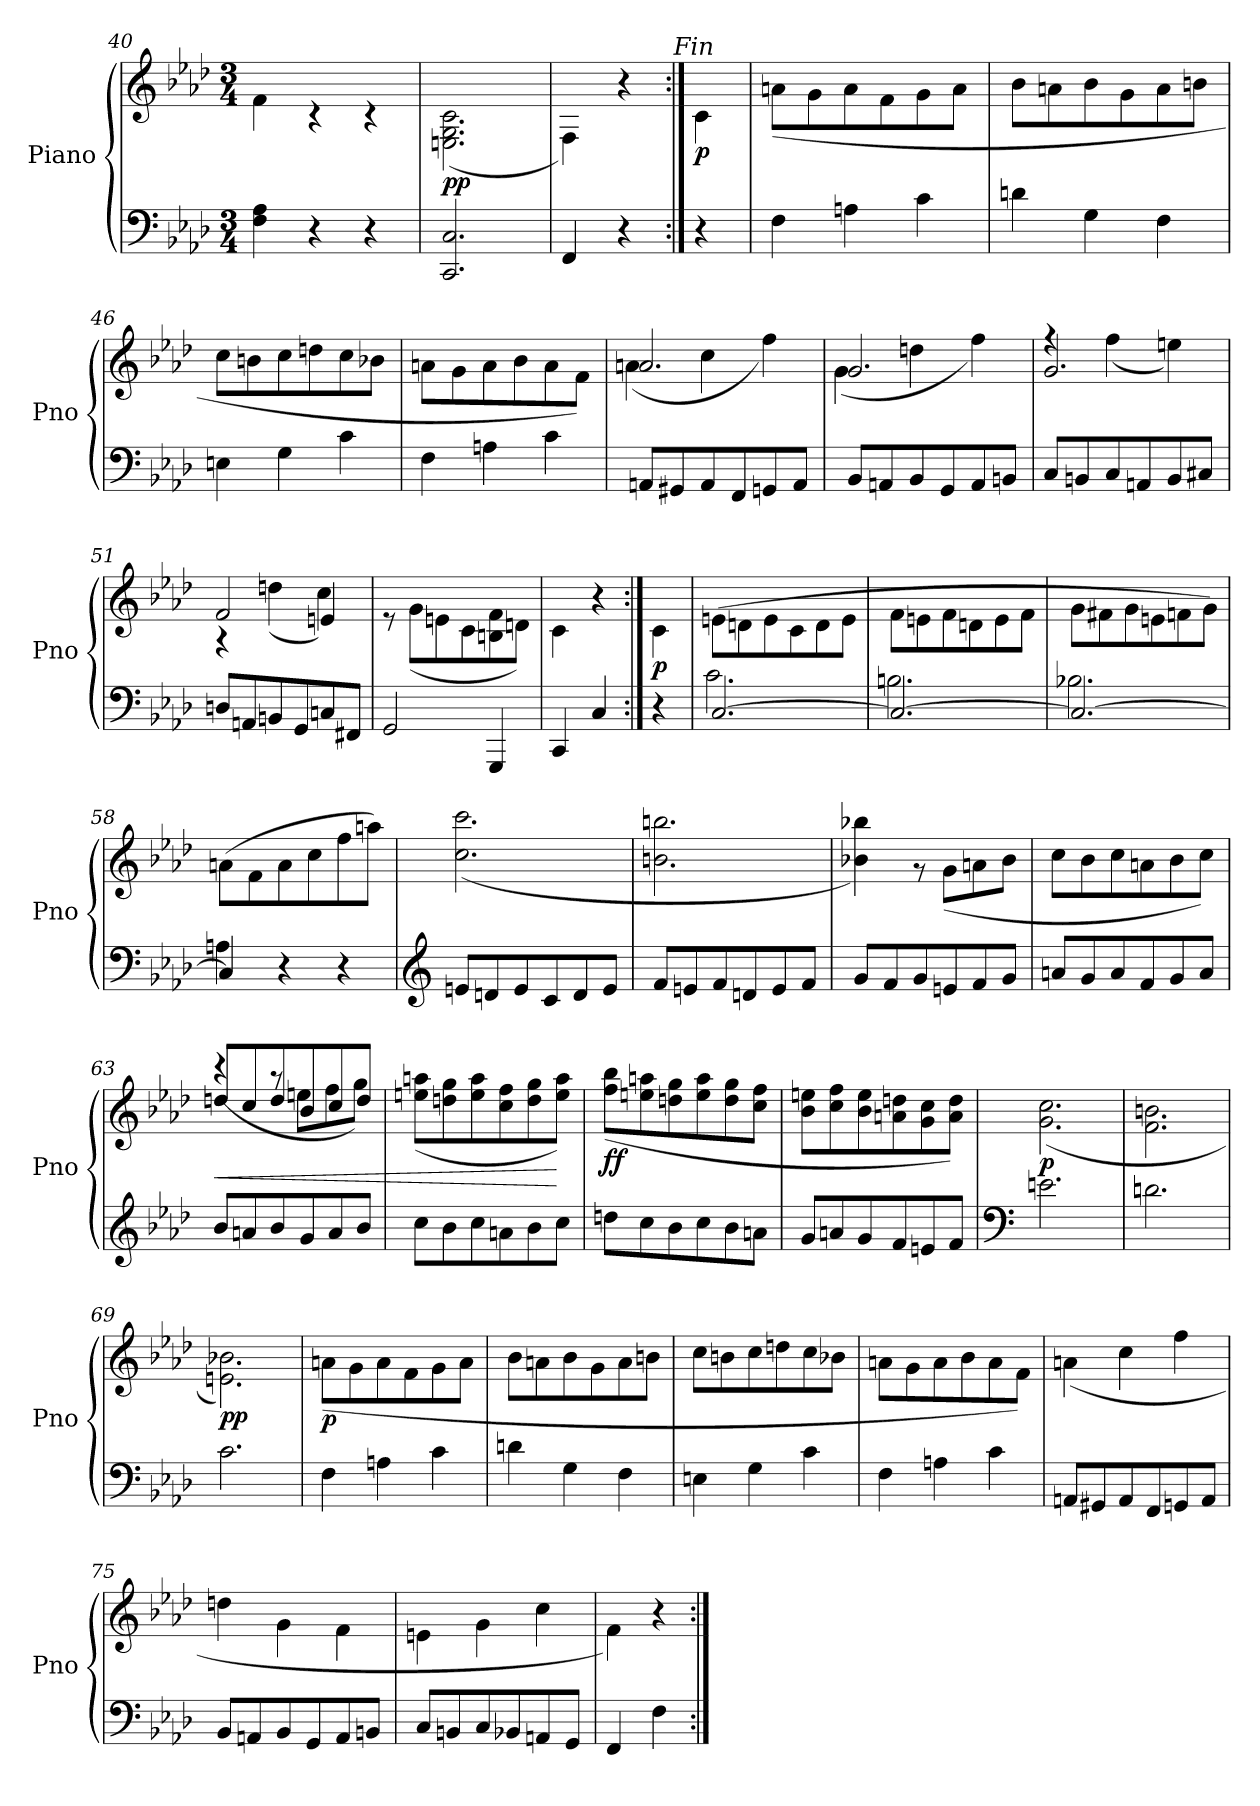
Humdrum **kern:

**kern	**kern	**dynam
*part1	*part1	*part1
*staff2	*staff1	*staff1/2
*I"Piano	*	*
*I'Pno	*	*
*clefF4	*clefG2	*
*k[b-e-a-d-]	*k[b-e-a-d-]	*
*f:	*f:	*
*M3/4	*M3/4	*
=40	=40	=40
*	*^	*
4F\ 4A-\	2.ryy	4f\	.
4r	.	4r	.
4r	.	4r	.
=41	=41	=41	=41
!	!	!	!LO:DY:b
2.CC/ 2.C/	2.ryy	(>2.En\ 2.G\ 2.c\	pp
=42	=42	=42	=42
4FF/	2ryy	4F\)	.
4r	.	4r	.
!	!	!LO:TX:a:i:t=Fin	!
=43:|!	=43:|!	=43:|!	=43:|!
!	!	!	!LO:DY:b
4r	4ryy	4c\	p
=44	=44	=44	=44
4F\	2.ryy	(>8an\L	.
.	.	8g\	.
4An\	.	8a\	.
.	.	8f\	.
4c\	.	8g\	.
.	.	8a\J	.
=45	=45	=45	=45
4dn\	2.ryy	8b-\L	.
.	.	8an\	.
4G\	.	8b-\	.
.	.	8g\	.
4F\	.	8a\	.
.	.	8bn\J	.
=46	=46	=46	=46
4En\	2.ryy	8cc\L	.
.	.	8bn\	.
4G\	.	8cc\	.
.	.	8ddn\	.
4c\	.	8cc\	.
.	.	8b-X\J	.
!!LO:PB:g=z	!!
=47	=47	=47	=47
4F\	2.ryy	8an\L	.
.	.	8g\	.
4An\	.	8a\	.
.	.	8b-\	.
4c\	.	8a\	.
.	.	8f\J)	.
=48	=48	=48	=48
8AAn/L	2.an/	(<4a\	.
8GG#X/	.	.	.
8AA/	.	4cc\	.
8FF/	.	.	.
8GGn/	.	4ff\)	.
8AA/J	.	.	.
=49	=49	=49	=49
8BB-/L	2.g/	(<4g\	.
8AAn/	.	.	.
8BB-/	.	4ddn\	.
8GG/	.	.	.
8AA/	.	4ff\)	.
8BBn/J	.	.	.
=50	=50	=50	=50
8C/L	2.g/	4rff	.
8BBn/	.	.	.
8C/	.	(<4ff\	.
8AAn/	.	.	.
8BB/	.	4een\)	.
8C#X/J	.	.	.
=51	=51	=51	=51
8Dn/L	2f/	4r	.
8AAn/	.	.	.
8BBn/	.	(<4ddn\	.
8GG/	.	.	.
8Cn/	4en/	4cc\)	.
8FF#X/J	.	.	.
!!LO:LB:g=z	!!
=52	=52	=52	=52
2GG/	2.ryy	8r	.
.	.	(<8g\L	.
.	.	8en\	.
.	.	8c\	.
4GGG/	.	8Bn\ 8f\	.
.	.	8dn\J)	.
=53	=53	=53	=53
4CC/	2ryy	4c\	.
4C/	.	4r	.
=54:|!	=54:|!	=54:|!	=54:|!
!	!	!	!LO:DY:b
4r	4ryy	4c\	p
*	*v	*v	*
=55	=55	=55
*^	*	*
[2.C/	2.c\	(<8en\L	.
.	.	8dn\	.
.	.	8e\	.
.	.	8c\	.
.	.	8d\	.
.	.	8e\J	.
=56	=56	=56	=56
2.C/_	2.Bn\	8f\L	.
.	.	8en\	.
.	.	8f\	.
.	.	8dn\	.
.	.	8e\	.
.	.	8f\J	.
=57	=57	=57	=57
2.C/_	2.B-X\	8g\L	.
.	.	8f#X\	.
.	.	8g\	.
.	.	8en\	.
.	.	8fn\	.
.	.	8g\J)	.
=58	=58	=58	=58
*	*	*^	*
4C/]	4An\	4ryy	(<8an\L	.
.	.	.	8f\	.
2ryy	4r	4ryy	8a\	.
.	.	.	8cc\	.
.	4r	4ryy	8ff\	.
.	.	.	8aan\J)	.
*v	*v	*	*	*
!!LO:LB:g=z	!!
=59	=59	=59	=59
*clefG2	*	*	*
8en/L	2.ryy	(<2.cc\ 2.ccc\	.
8dn/	.	.	.
8e/	.	.	.
8c/	.	.	.
8d/	.	.	.
8e/J	.	.	.
=60	=60	=60	=60
8f/L	2.ryy	2.bn\ 2.bbn\	.
8en/	.	.	.
8f/	.	.	.
8dn/	.	.	.
8e/	.	.	.
8f/J	.	.	.
=61	=61	=61	=61
8g/L	2.ryy	4b-X\ 4bb-X\)	.
8f/	.	.	.
8g/	.	8r	.
8en/	.	(<8g\L	.
8f/	.	8an\	.
8g/J	.	8b-\J	.
=62	=62	=62	=62
8an/L	2.ryy	8cc\L	.
8g/	.	8b-\	.
8a/	.	8cc\	.
8f/	.	8an\	.
8g/	.	8b-\	.
8a/J	.	8cc\J)	.
=63	=63	=63	=63
!	!	!	!LO:HP:b
8b-/L	8ddn/L	(<4rccc	<
8an/	8cc/	.	.
8b-/	8dd/	8raa	.
8g/	8b-/	8een\L	.
8a/	8cc/	8ff\	.
8b-/J	8dd/J	8gg\J)	.
!!LO:LB:g=z	!!
=64	=64	=64	=64
8cc\L	2.ryy	(<8een\ 8aan\L	.
8b-\	.	8ddn\ 8gg\	.
8cc\	.	8ee\ 8aa\	.
8an\	.	8cc\ 8ff\	.
8b-\	.	8dd\ 8gg\	.
8cc\J	.	8ee\ 8aa\J)	[
=65	=65	=65	=65
!	!	!	!LO:DY:b
8ddn\L	2.ryy	(<8ff\ 8bb-\L	ff
8cc\	.	8een\ 8aan\	.
8b-\	.	8ddn\ 8gg\	.
8cc\	.	8ee\ 8aa\	.
8b-\	.	8dd\ 8gg\	.
8an\J	.	8cc\ 8ff\J	.
=66	=66	=66	=66
8g/L	2.ryy	8b-\ 8een\L	.
8an/	.	8cc\ 8ff\	.
8g/	.	8b-\ 8ee\	.
8f/	.	8an\ 8ddn\	.
8en/	.	8g\ 8cc\	.
8f/J	.	8a\ 8dd\J)	.
=67	=67	=67	=67
*clefF4	*	*	*
!	!	!	!LO:DY:b
2.en\	2.ryy	(<2.g\ 2.cc\	p
=68	=68	=68	=68
2.dn\	2.ryy	2.f\ 2.bn\	.
=69	=69	=69	=69
!	!	!	!LO:DY:b
2.c\	2.ryy	2.en\ 2.b-X\)	pp
=70	=70	=70	=70
!	!	!	!LO:DY:b
4F\	2.ryy	(>8an\L	p
.	.	8g\	.
4An\	.	8a\	.
.	.	8f\	.
4c\	.	8g\	.
.	.	8a\J	.
!!LO:LB:g=z	!!
=71	=71	=71	=71
4dn\	2.ryy	8b-\L	.
.	.	8an\	.
4G\	.	8b-\	.
.	.	8g\	.
4F\	.	8a\	.
.	.	8bn\J	.
=72	=72	=72	=72
4En\	2.ryy	8cc\L	.
.	.	8bn\	.
4G\	.	8cc\	.
.	.	8ddn\	.
4c\	.	8cc\	.
.	.	8b-X\J	.
=73	=73	=73	=73
4F\	2.ryy	8an\L	.
.	.	8g\	.
4An\	.	8a\	.
.	.	8b-\	.
4c\	.	8a\	.
.	.	8f\J)	.
=74	=74	=74	=74
8AAn/L	2.ryy	(<4an\	.
8GG#X/	.	.	.
8AA/	.	4cc\	.
8FF/	.	.	.
8GGn/	.	4ff\	.
8AA/J	.	.	.
=75	=75	=75	=75
8BB-/L	2.ryy	4ddn\	.
8AAn/	.	.	.
8BB-/	.	4g\	.
8GG/	.	.	.
8AA/	.	4f\	.
8BBn/J	.	.	.
=76	=76	=76	=76
8C/L	2.ryy	4en\	.
8BBn/	.	.	.
8C/	.	4g\	.
8BB-X/	.	.	.
8AAn/	.	4cc\	.
8GG/J	.	.	.
!!LO:PB:g=z	!!
=77	=77	=77	=77
4FF/	2ryy	4f\)	.
4F\	.	4r	.
!	!	!LO:TX:b:i:t=Minuetto	!
*	*v	*v	*
=:|!	=:|!	=:|!
*-	*-	*-
